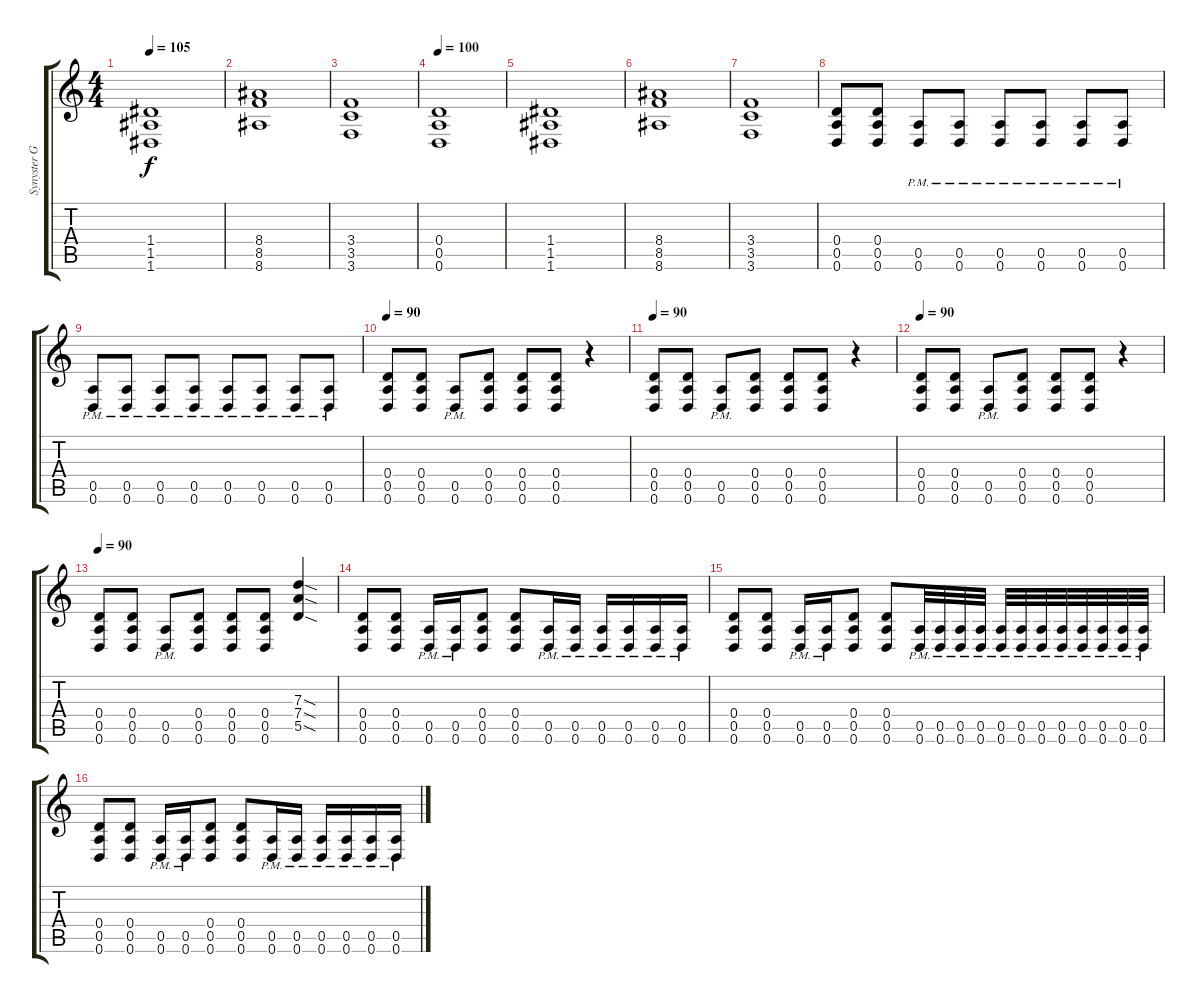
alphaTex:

\track ("Synyster Gates" "Synyster G") {instrument distortionguitar}
\staff {score tabs}
\tuning (E4 B3 G3 D3 A2 D2) {hide}
\ts (4 4)
\tempo 105
\clef g2
\ks c
(1.4 1.5 1.6).1{dy f} |
(8.4 8.5 8.6).1 |
(3.4 3.5 3.6).1 |
\tempo 100
(0.4 0.5 0.6).1 |
(1.4 1.5 1.6).1 |
(8.4 8.5 8.6).1 |
(3.4 3.5 3.6).1 |
(0.4 0.5 0.6).8 (0.4 0.5 0.6).8 (0.5{pm} 0.6{pm}).8 (0.5{pm} 0.6{pm}).8 (0.5{pm} 0.6{pm}).8 (0.5{pm} 0.6{pm}).8 (0.5{pm} 0.6{pm}).8 (0.5{pm} 0.6{pm}).8 |
(0.5{pm} 0.6{pm}).8 (0.5{pm} 0.6{pm}).8 (0.5{pm} 0.6{pm}).8 (0.5{pm} 0.6{pm}).8 (0.5{pm} 0.6{pm}).8 (0.5{pm} 0.6{pm}).8 (0.5{pm} 0.6{pm}).8 (0.5{pm} 0.6{pm}).8 |
\tempo 90
(0.4 0.5 0.6).8 (0.4 0.5 0.6).8 (0.5{pm} 0.6{pm}).8 (0.4 0.5 0.6).8 (0.4 0.5 0.6).8 (0.4 0.5 0.6).8 r.4 |
\tempo 90
(0.4 0.5 0.6).8 (0.4 0.5 0.6).8 (0.5{pm} 0.6{pm}).8 (0.4 0.5 0.6).8 (0.4 0.5 0.6).8 (0.4 0.5 0.6).8 r.4 |
\tempo 90
(0.4 0.5 0.6).8 (0.4 0.5 0.6).8 (0.5{pm} 0.6{pm}).8 (0.4 0.5 0.6).8 (0.4 0.5 0.6).8 (0.4 0.5 0.6).8 r.4 |
\tempo 90
(0.4 0.5 0.6).8 (0.4 0.5 0.6).8 (0.5{pm} 0.6{pm}).8 (0.4 0.5 0.6).8 (0.4 0.5 0.6).8 (0.4 0.5 0.6).8 (7.3{sod} 7.4{sod} 5.5{sod}).4 |
(0.4 0.5 0.6).8 (0.4 0.5 0.6).8 (0.5{pm} 0.6{pm}).16 (0.5{pm} 0.6{pm}).16 (0.4 0.5 0.6).8 (0.4 0.5 0.6).8 (0.5{pm} 0.6{pm}).16 (0.5{pm} 0.6{pm}).16 (0.5{pm} 0.6{pm}).16 (0.5{pm} 0.6{pm}).16 (0.5{pm} 0.6{pm}).16 (0.5{pm} 0.6{pm}).16 |
(0.4 0.5 0.6).8 (0.4 0.5 0.6).8 (0.5{pm} 0.6{pm}).16 (0.5{pm} 0.6{pm}).16 (0.4 0.5 0.6).8 (0.4 0.5 0.6).8 (0.5{pm} 0.6{pm}).32 (0.5{pm} 0.6{pm}).32 (0.5{pm} 0.6{pm}).32 (0.5{pm} 0.6{pm}).32 (0.5{pm} 0.6{pm}).32 (0.5{pm} 0.6{pm}).32 (0.5{pm} 0.6{pm}).32 (0.5{pm} 0.6{pm}).32 (0.5{pm} 0.6{pm}).32 (0.5{pm} 0.6{pm}).32 (0.5{pm} 0.6{pm}).32 (0.5{pm} 0.6{pm}).32 |
(0.4 0.5 0.6).8 (0.4 0.5 0.6).8 (0.5{pm} 0.6{pm}).16 (0.5{pm} 0.6{pm}).16 (0.4 0.5 0.6).8 (0.4 0.5 0.6).8 (0.5{pm} 0.6{pm}).16 (0.5{pm} 0.6{pm}).16 (0.5{pm} 0.6{pm}).16 (0.5{pm} 0.6{pm}).16 (0.5{pm} 0.6{pm}).16 (0.5{pm} 0.6{pm}).16
